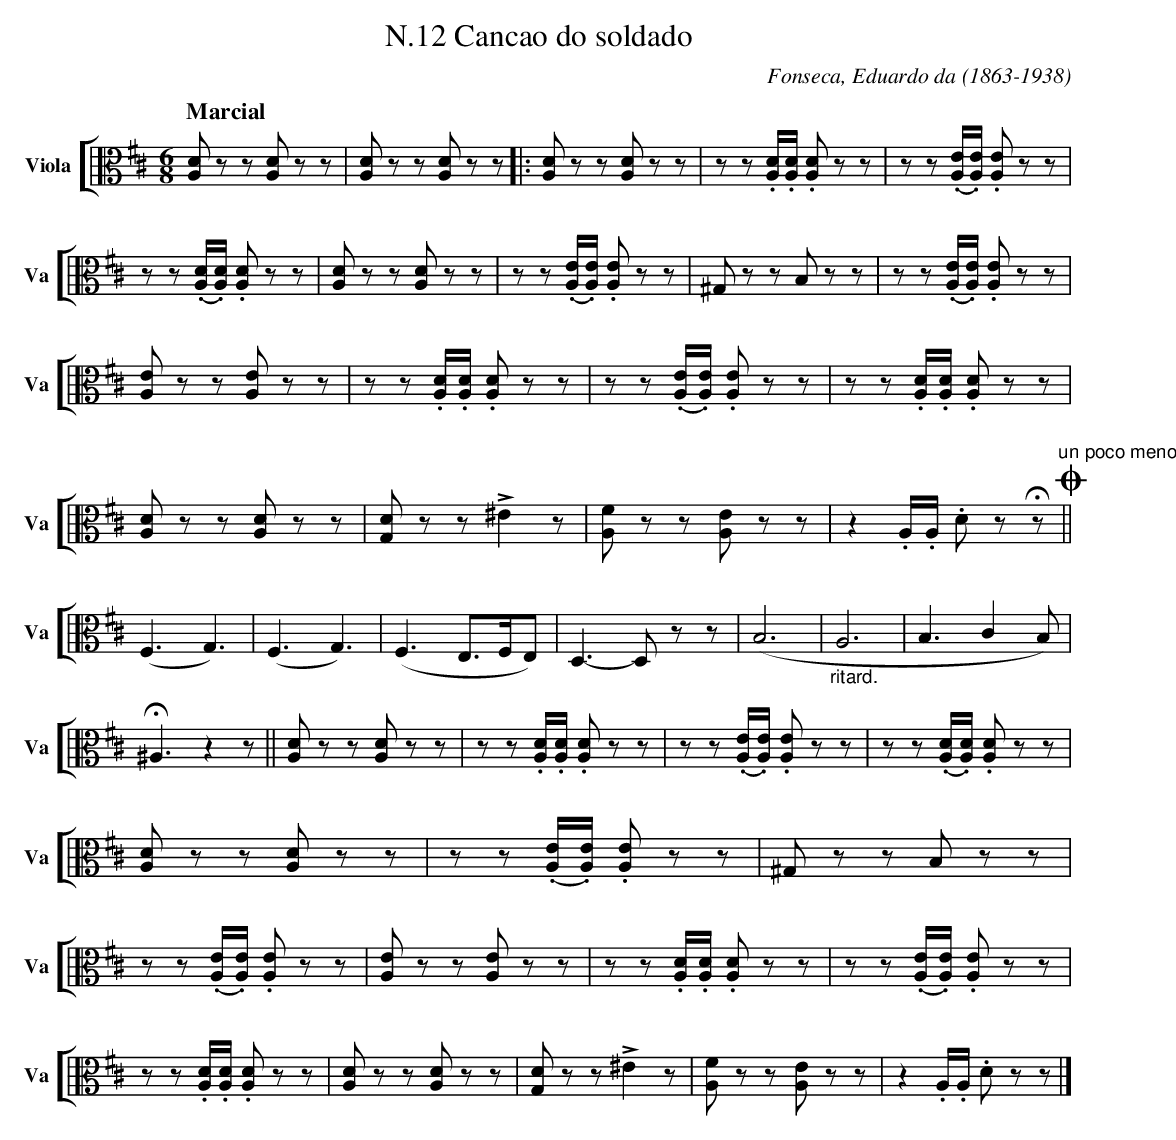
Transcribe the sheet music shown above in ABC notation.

X:1
T:N.12 Cancao do soldado
C:Fonseca, Eduardo da (1863-1938)
M:6/8
L:1/8
K:D
V: 4 clef=alto name="Viola" sname="Va"
%%staves [ 4 ]
[Q:"Marcial"] [A,D]zz [A,D]zz | [A,D]zz [A,D]zz |: [A,D]zz [A,D]zz  | \
   zz .[A,D]/.[A,D]/ .[A,D] z z | zz (.[A,E]/.[A,E]/) .[A,E] z z | \
   zz (.[A,D]/.[A,D]/) .[A,D] z z | [A,D]zz [A,D]zz | \
   zz (.[A,E]/.[A,E]/) .[A,E] z z | ^G,zz B,zz | zz (.[A,E]/.[A,E]/) .[A,E] z z | [A,E]zz [A,E]zz | \
   zz .[A,D]/.[A,D]/ .[A,D] z z | zz (.[A,E]/.[A,E]/) .[A,E] z z | zz .[A,D]/.[A,D]/ .[A,D] z z | \
   [A,D] z z [A,D] z z | [G,D] z z !>!^E2z | [A,F] z z [A,E] z z | \
   z2 .A,/.A,/ .Dz!fermata!z "un poco meno" !coda!||\
   (F,3G,3) | (F,3G,3) | (F,3 E,>F,E,) | D,3-D,zz | (B,6 | "_ritard. "A,6 | \
   B,3 C2B,) | !fermata!^A,3z2z || [A,D]zz [A,D]zz  | \
   zz .[A,D]/.[A,D]/ .[A,D] z z | zz (.[A,E]/.[A,E]/) .[A,E] z z | \
   zz (.[A,D]/.[A,D]/) .[A,D] z z | [A,D]zz [A,D]zz | \
   zz (.[A,E]/.[A,E]/) .[A,E] z z | ^G,zz B,zz | zz (.[A,E]/.[A,E]/) .[A,E] z z | [A,E]zz [A,E]zz | \
   zz .[A,D]/.[A,D]/ .[A,D] z z | zz (.[A,E]/.[A,E]/) .[A,E] z z | zz .[A,D]/.[A,D]/ .[A,D] z z | \
   [A,D] z z [A,D] z z | [G,D] z z !>!^E2z | [A,F] z z [A,E] z z | \
   z2 .A,/.A,/ .Dzz |]
